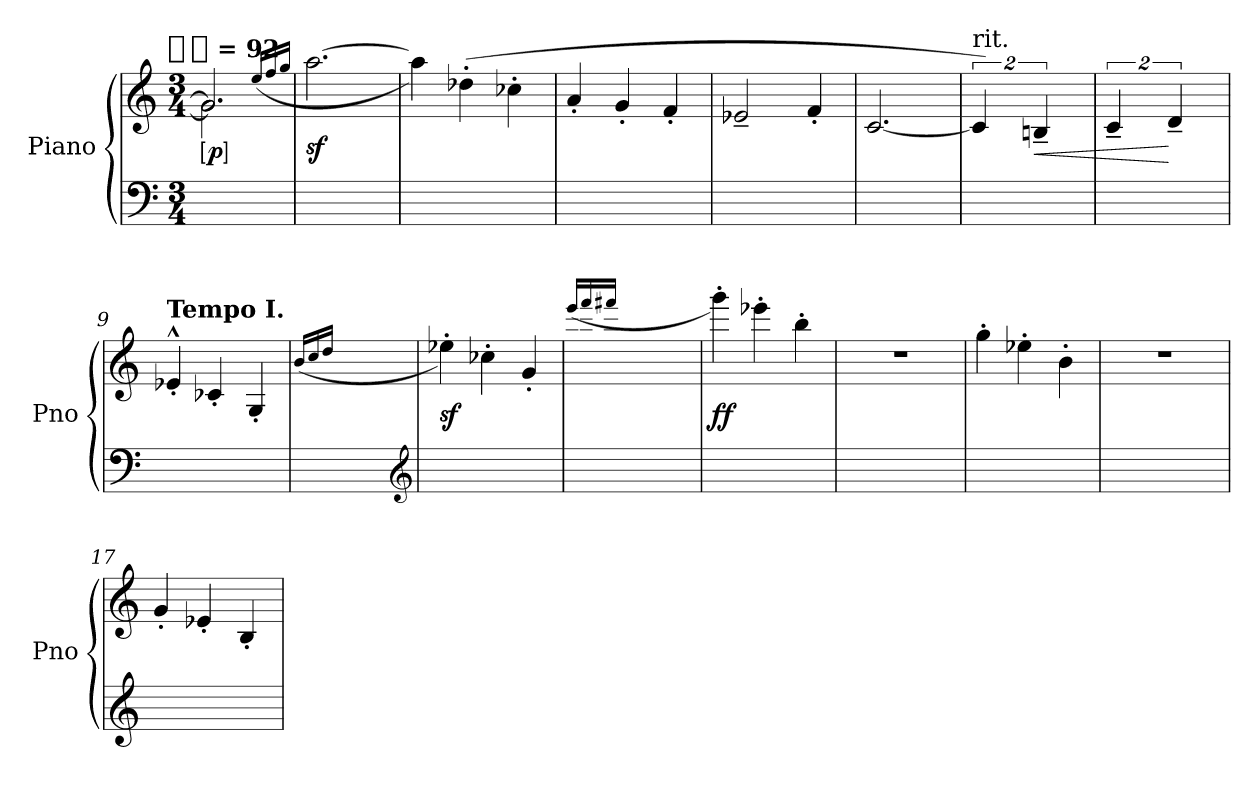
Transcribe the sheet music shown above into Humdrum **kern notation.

**kern	**kern	**dynam
*part1	*part1	*part1
*staff2	*staff1	*staff1/2
*I"Piano	*	*
*I'Pno	*	*
*clefF4	*clefG2	*
*k[]	*k[]	*
!!LO:TX:omd:t=[half-dot] = 92
*M3/4	*M3/4	*
*MM276	*MM276	*
=1	=1	=1
*	*^	*
!	!	!	!LO:DY:ed=brack
2.ryy	2.g]	2.g]	p
*	*v	*v	*
.	(>16qqee/LL	.
.	16qqff/	.
.	16qqgg/JJ	.
=2	=2	=2
2.ryy	[2.aa	sf
=3	=3	=3
2.ryy	4aa])	.
.	(4dd-X'	.
.	4cc-X'	.
=4	=4	=4
2.ryy	4a'	.
.	4g'	.
.	4f'	.
=5	=5	=5
2.ryy	2e-X~	.
.	4f'	.
=6	=6	=6
2.ryy	[2.c	.
=7	=7	=7
!	!LO:TX:a:t=rit.	!
2.ryy	8%3c])	.
.	8%3Bn~	<
=8	=8	=8
2.ryy	8%3c~	.
.	8%3d~	[
=9	=9	=9
*	*MM366	*
!	!LO:TX:a:B:t=Tempo I.	!
4%3ryy	4e-X'^^	.
.	4c-X'	.
.	4G'	.
=10	=10	=10
4%3ryy	4%3r	.
*clefG2	*	*
.	(>16qqb/LL	.
.	16qqcc/	.
.	16qqdd/JJ	.
=11	=11	=11
4ryy	4ee-X')	sf
4ryy	4cc-X'	.
4ryy	4g'	.
=12	=12	=12
4%3ryy	4%3r	.
.	(>16qqeee/LL	.
.	16qqfff/	.
.	16qqfff#X/JJ	.
=13	=13	=13
4%3ryy	4ggg')	ff
.	4eee-X'	.
.	4bb'	.
=14	=14	=14
4ryy	4%3r	.
4ryy	.	.
4ryy	.	.
=15	=15	=15
4%3ryy	4gg'	.
.	4ee-X'	.
.	4b'	.
=16	=16	=16
4ryy	4%3r	.
4ryy	.	.
4ryy	.	.
=17	=17	=17
4%3ryy	4g'	.
.	4e-X'	.
.	4B'	.
=	=	=
*-	*-	*-
